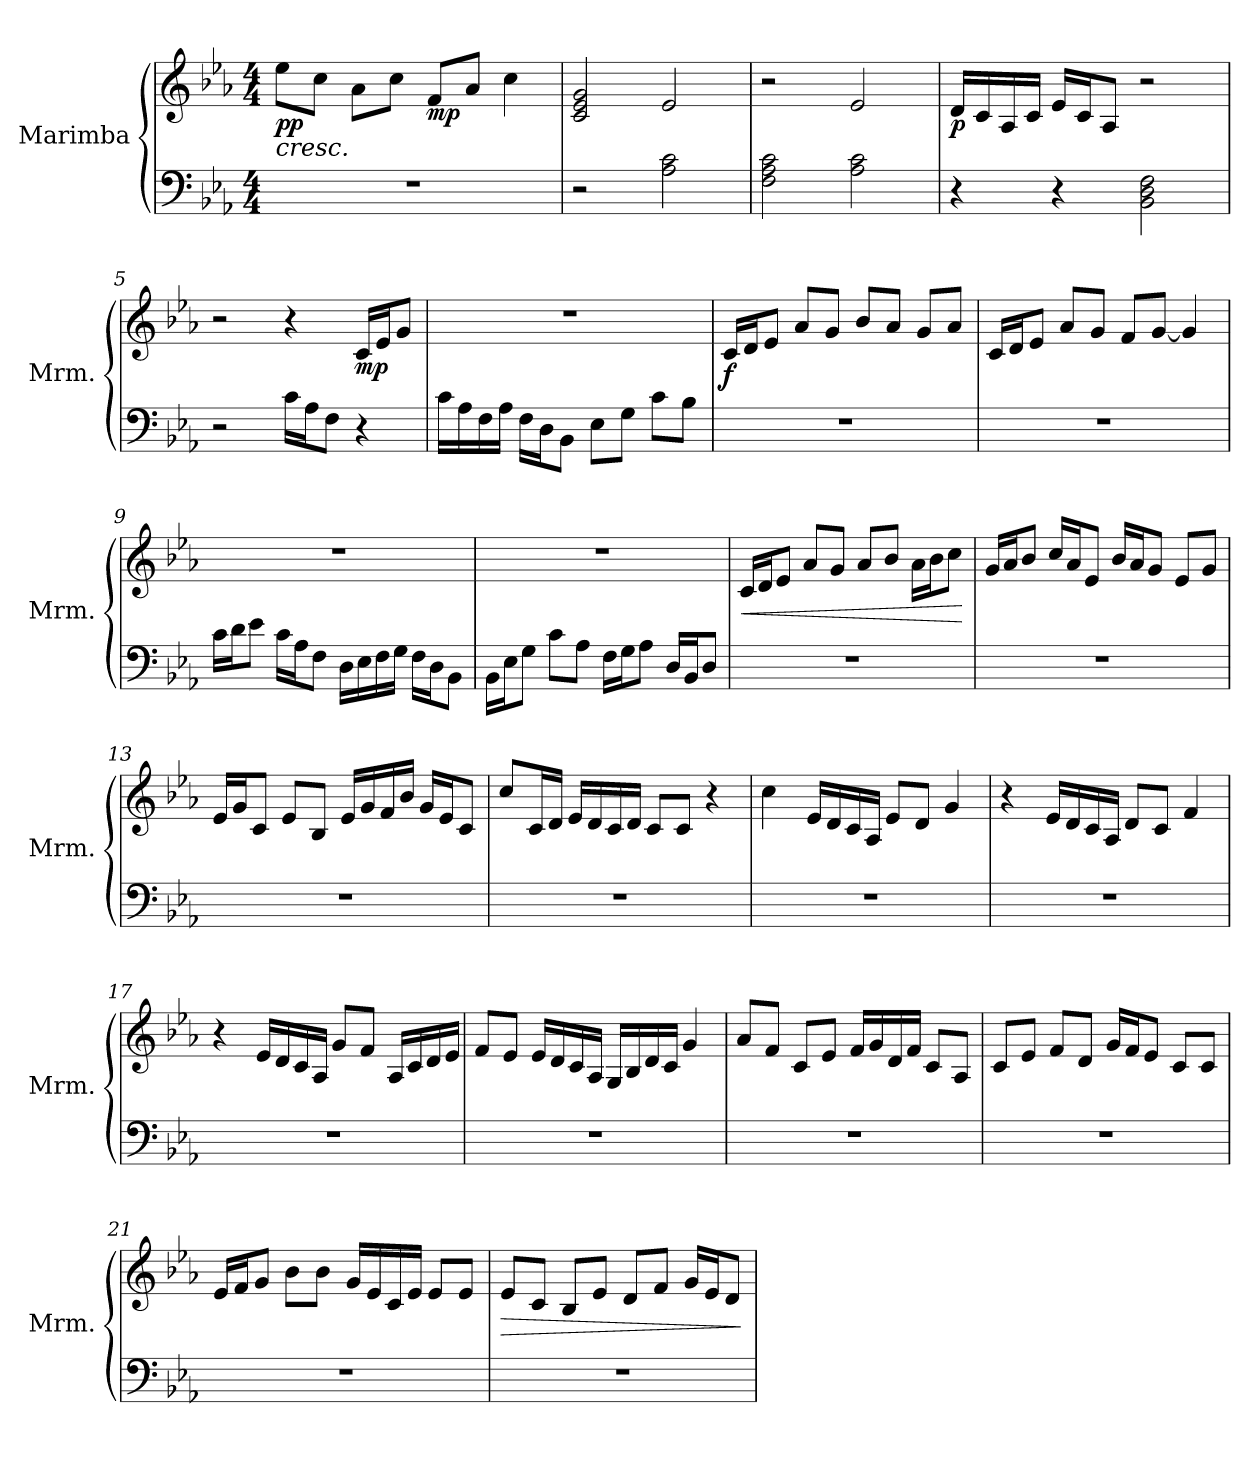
**kern	**kern	**dynam
*part1	*part1	*part1
*staff2	*staff1	*staff1/2
*I"Marimba	*	*
*I'Mrm.	*	*
*clefF4	*clefG2	*
*k[b-e-a-]	*k[b-e-a-]	*
*M4/4	*M4/4	*
*MM90	*MM90	*
=1	=1	=1
!	!	!LO:HP:b
!	!	!LO:DY:n=1:b
1r	8ee-\L	< pp
.	8cc\J	.
.	8a-\L	.
.	8cc\J	.
!	!	!LO:DY:n=2:b
.	8f/L	mp
.	8a-/J	.
.	4cc\	.
.	.	[
!!LO:LB:g=z
=2	=2	=2
2r	2c/ 2e-/ 2g/	.
2A-\ 2c\	2e-/	.
=3	=3	=3
2F\ 2A-\ 2c\	2r	.
2A-\ 2c\	2e-/	.
=4	=4	=4
!	!	!LO:DY:b
4r	16d/LL	p
.	16c/	.
.	16A-/	.
.	16c/JJ	.
4r	16e-/LL	.
.	16c/J	.
.	8A-/J	.
2BB-\ 2D\ 2F\	2r	.
!!LO:LB:g=z
=5	=5	=5
2r	2r	.
16c\LL	4r	.
16A-\J	.	.
8F\J	.	.
!	!	!LO:DY:b
4r	16c/LL	mp
.	16e-/J	.
.	8g/J	.
=6	=6	=6
16c\LL	1r	.
16A-\	.	.
16F\	.	.
16A-\JJ	.	.
16F\LL	.	.
16D\J	.	.
8BB-\J	.	.
8E-\L	.	.
8G\J	.	.
8c\L	.	.
8B-\J	.	.
=7	=7	=7
!	!	!LO:DY:b
1r	16c/LL	f
.	16d/J	.
.	8e-/J	.
.	8a-/L	.
.	8g/J	.
.	8b-/L	.
.	8a-/J	.
.	8g/L	.
.	8a-/J	.
!!LO:LB:g=z
=8	=8	=8
1r	16c/LL	.
.	16d/J	.
.	8e-/J	.
.	8a-/L	.
.	8g/J	.
.	8f/L	.
.	[8g/J	.
.	4g/]	.
=9	=9	=9
16c\LL	1r	.
16d\J	.	.
8e-\J	.	.
16c\LL	.	.
16A-\J	.	.
8F\J	.	.
16D\LL	.	.
16E-\	.	.
16F\	.	.
16G\JJ	.	.
16F\LL	.	.
16D\J	.	.
8BB-\J	.	.
=10	=10	=10
16BB-\LL	1r	.
16E-\J	.	.
8G\J	.	.
8c\L	.	.
8A-\J	.	.
16F\LL	.	.
16G\J	.	.
8A-\J	.	.
16D/LL	.	.
16BB-/J	.	.
8D/J	.	.
!!LO:LB:g=z
=11	=11	=11
!	!	!LO:HP:b
1r	16c/LL	<
.	16d/J	.
.	8e-/J	.
.	8a-/L	.
.	8g/J	.
.	8a-/L	.
.	8b-/J	.
.	16a-\LL	.
.	16b-\J	.
.	8cc\J	.
.	.	[
=12	=12	=12
1r	16g/LL	.
.	16a-/J	.
.	8b-/J	.
.	16cc/LL	.
.	16a-/J	.
.	8e-/J	.
.	16b-/LL	.
.	16a-/J	.
.	8g/J	.
.	8e-/L	.
.	8g/J	.
=13	=13	=13
1r	16e-/LL	.
.	16g/J	.
.	8c/J	.
.	8e-/L	.
.	8B-/J	.
.	16e-/LL	.
.	16g/	.
.	16f/	.
.	16b-/JJ	.
.	16g/LL	.
.	16e-/J	.
.	8c/J	.
!!LO:PB:g=z
=14	=14	=14
1r	8cc/L	.
.	16c/L	.
.	16d/JJ	.
.	16e-/LL	.
.	16d/	.
.	16c/	.
.	16d/JJ	.
.	8c/L	.
.	8c/J	.
.	4r	.
=15	=15	=15
1r	4cc\	.
.	16e-/LL	.
.	16d/	.
.	16c/	.
.	16A-/JJ	.
.	8e-/L	.
.	8d/J	.
.	4g/	.
=16	=16	=16
1r	4r	.
.	16e-/LL	.
.	16d/	.
.	16c/	.
.	16A-/JJ	.
.	8d/L	.
.	8c/J	.
.	4f/	.
!!LO:LB:g=z
=17	=17	=17
1r	4r	.
.	16e-/LL	.
.	16d/	.
.	16c/	.
.	16A-/JJ	.
.	8g/L	.
.	8f/J	.
.	16A-/LL	.
.	16c/	.
.	16d/	.
.	16e-/JJ	.
=18	=18	=18
1r	8f/L	.
.	8e-/J	.
.	16e-/LL	.
.	16d/	.
.	16c/	.
.	16A-/JJ	.
.	16G/LL	.
.	16B-/	.
.	16d/	.
.	16c/JJ	.
.	4g/	.
=19	=19	=19
1r	8a-/L	.
.	8f/J	.
.	8c/L	.
.	8e-/J	.
.	16f/LL	.
.	16g/	.
.	16d/	.
.	16f/JJ	.
.	8c/L	.
.	8A-/J	.
!!LO:LB:g=z
=20	=20	=20
1r	8c/L	.
.	8e-/J	.
.	8f/L	.
.	8d/J	.
.	16g/LL	.
.	16f/J	.
.	8e-/J	.
.	8c/L	.
.	8c/J	.
=21	=21	=21
1r	16e-/LL	.
.	16f/J	.
.	8g/J	.
.	8b-\L	.
.	8b-\J	.
.	16g/LL	.
.	16e-/	.
.	16c/	.
.	16e-/JJ	.
.	8e-/L	.
.	8e-/J	.
=22	=22	=22
!	!	!LO:HP:b
1r	8e-/L	>
.	8c/J	.
.	8B-/L	.
.	8e-/J	.
.	8d/L	.
.	8f/J	.
.	16g/LL	.
.	16e-/J	.
.	8d/J	.
.	.	]
=	=	=
*-	*-	*-
